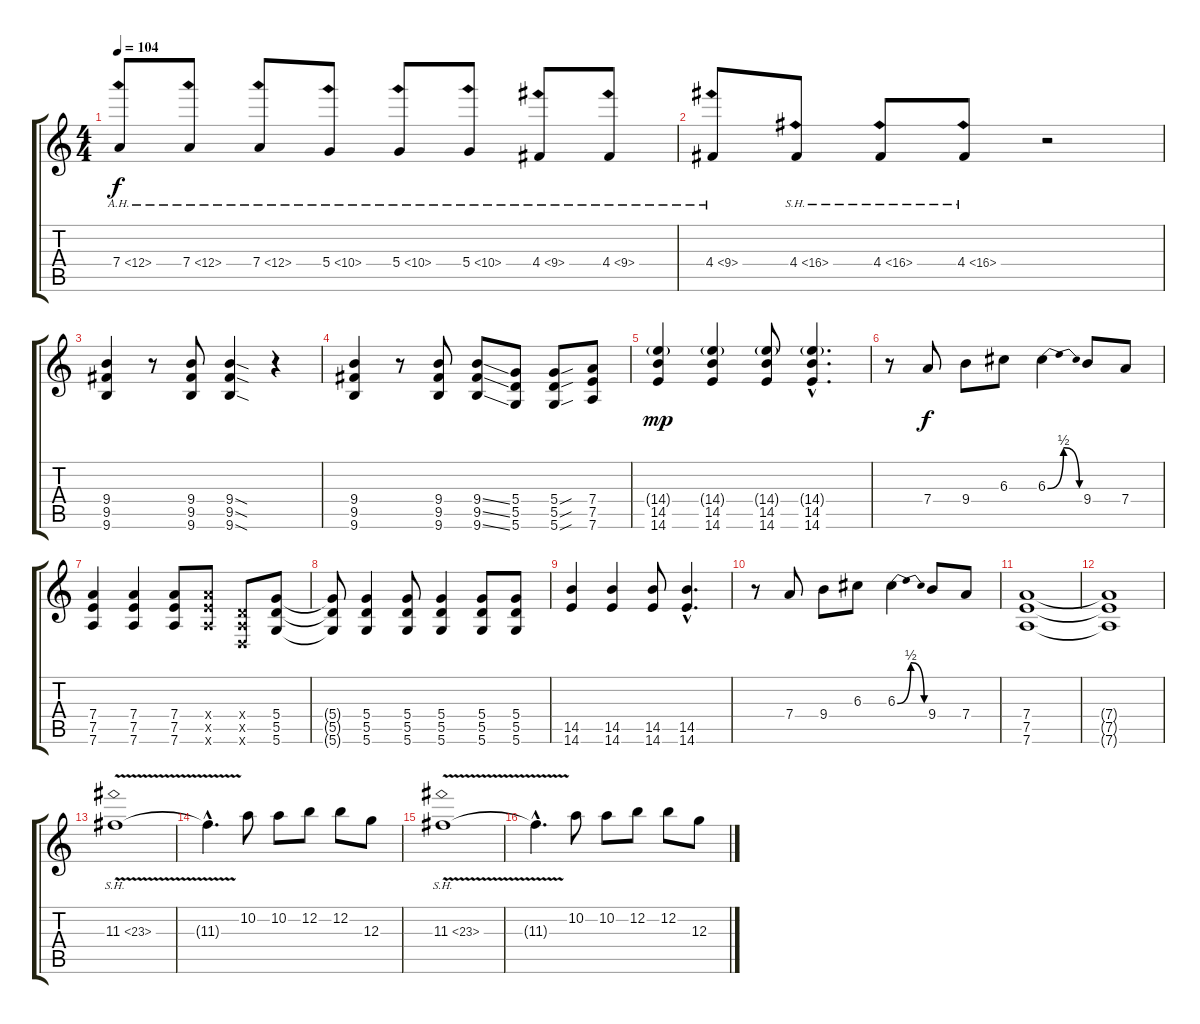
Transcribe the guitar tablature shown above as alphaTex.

\track "" {instrument distortionguitar}
\staff {score tabs}
\tuning (E4 B3 G3 D3 A2 D2) {hide}
\ts (4 4)
\tempo 104
\clef g2
\ks c
7.4{ah 5}.8{dy f} 7.4{ah 5}.8 7.4{ah 5}.8 5.4{ah 5}.8 5.4{ah 5}.8 5.4{ah 5}.8 4.4{ah 5}.8 4.4{ah 5}.8 |
4.4{ah 5}.8 4.4{sh 12}.8 4.4{sh 12}.8 4.4{sh 12}.8 r.2 |
(9.4 9.5 9.6).4 r.8 (9.4 9.5 9.6).8 (9.4{sod} 9.5{sod} 9.6{sod}).4 r.4 |
(9.4 9.5 9.6).4 r.8 (9.4 9.5 9.6).8 (9.4{ss} 9.5{ss} 9.6{ss}).8 (5.4 5.5 5.6).8 (5.4{sou} 5.5{sou} 5.6{sou}).8 (7.4 7.5 7.6).8 |
(14.4{g} 14.5 14.6).4{dy mp} (14.4{g} 14.5 14.6).4 (14.4{g} 14.5 14.6).8 (14.4{g hac} 14.5{hac} 14.6{hac}).4{d} |
r.8 7.4.8{dy f} 9.4.8 6.3.8 6.3{be (bendrelease 0 0 30 2 30 2 60 0)}.4 9.4.8 7.4.8 |
(7.4 7.5 7.6).4 (7.4 7.5 7.6).4 (7.4 7.5 7.6).8 (7.4{x} 7.5{x} 7.6{x}).8 (0.4{x} 0.5{x} 0.6{x}).8 (5.4 5.5 5.6).8 |
(5.4{t} 5.5{t} 5.6{t}).8 (5.4 5.5 5.6).4 (5.4 5.5 5.6).8 (5.4 5.5 5.6).4 (5.4 5.5 5.6).8 (5.4 5.5 5.6).8 |
(14.5 14.6).4 (14.5 14.6).4 (14.5 14.6).8 (14.5{hac} 14.6{hac}).4{d} |
r.8 7.4.8 9.4.8 6.3.8 6.3{be (bendrelease 0 0 30 2 30 2 60 0)}.4 9.4.8 7.4.8 |
(7.4 7.5 7.6).1 |
(7.4{t} 7.5{t} 7.6{t}).1 |
11.3{sh 12 v}.1 |
11.3{hac t}.4{d} 10.2.8 10.2.8 12.2.8 12.2.8 12.3.8 |
11.3{sh 12 v}.1 |
11.3{hac t}.4{d} 10.2.8 10.2.8 12.2.8 12.2.8 12.3.8
